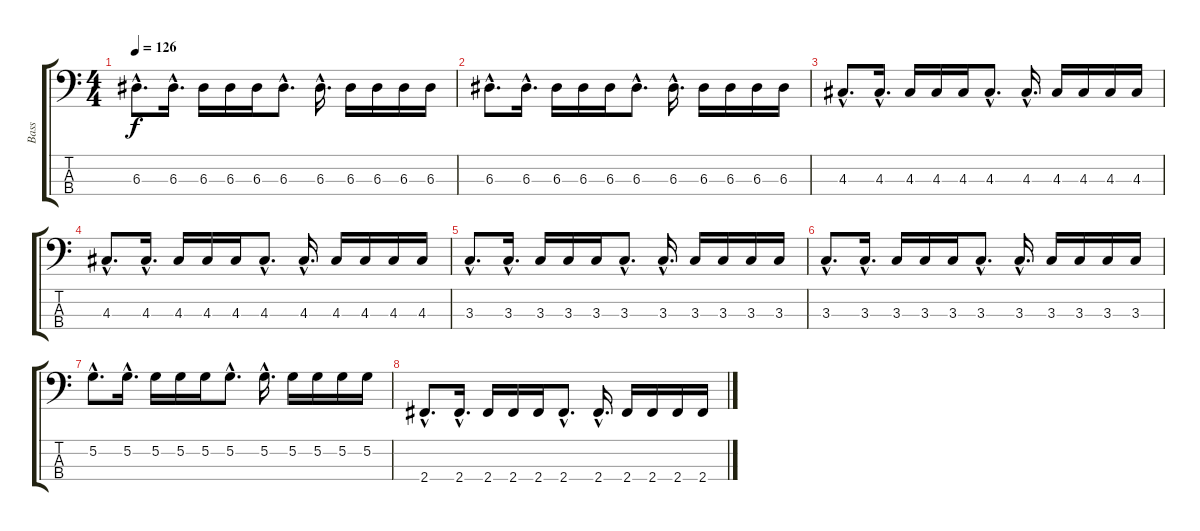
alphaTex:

\track ("Bass" "Bass") {instrument electricbassfinger}
\staff {score tabs}
\tuning (G2 D2 A1 E1) {hide}
\ts (4 4)
\tempo 126
\clef f4
\ks c
6.3{hac}.8{d dy f} 6.3{hac}.16{d} 6.3.16 6.3.16 6.3.16 6.3{hac}.8{d} 6.3{hac}.16{d} 6.3.16 6.3.16 6.3.16 6.3.16 |
6.3{hac}.8{d} 6.3{hac}.16{d} 6.3.16 6.3.16 6.3.16 6.3{hac}.8{d} 6.3{hac}.16{d} 6.3.16 6.3.16 6.3.16 6.3.16 |
4.3{hac}.8{d} 4.3{hac}.16{d} 4.3.16 4.3.16 4.3.16 4.3{hac}.8{d} 4.3{hac}.16{d} 4.3.16 4.3.16 4.3.16 4.3.16 |
4.3{hac}.8{d} 4.3{hac}.16{d} 4.3.16 4.3.16 4.3.16 4.3{hac}.8{d} 4.3{hac}.16{d} 4.3.16 4.3.16 4.3.16 4.3.16 |
3.3{hac}.8{d} 3.3{hac}.16{d} 3.3.16 3.3.16 3.3.16 3.3{hac}.8{d} 3.3{hac}.16{d} 3.3.16 3.3.16 3.3.16 3.3.16 |
3.3{hac}.8{d} 3.3{hac}.16{d} 3.3.16 3.3.16 3.3.16 3.3{hac}.8{d} 3.3{hac}.16{d} 3.3.16 3.3.16 3.3.16 3.3.16 |
5.2{hac}.8{d} 5.2{hac}.16{d} 5.2.16 5.2.16 5.2.16 5.2{hac}.8{d} 5.2{hac}.16{d} 5.2.16 5.2.16 5.2.16 5.2.16 |
2.4{hac}.8{d} 2.4{hac}.16{d} 2.4.16 2.4.16 2.4.16 2.4{hac}.8{d} 2.4{hac}.16{d} 2.4.16 2.4.16 2.4.16 2.4.16
